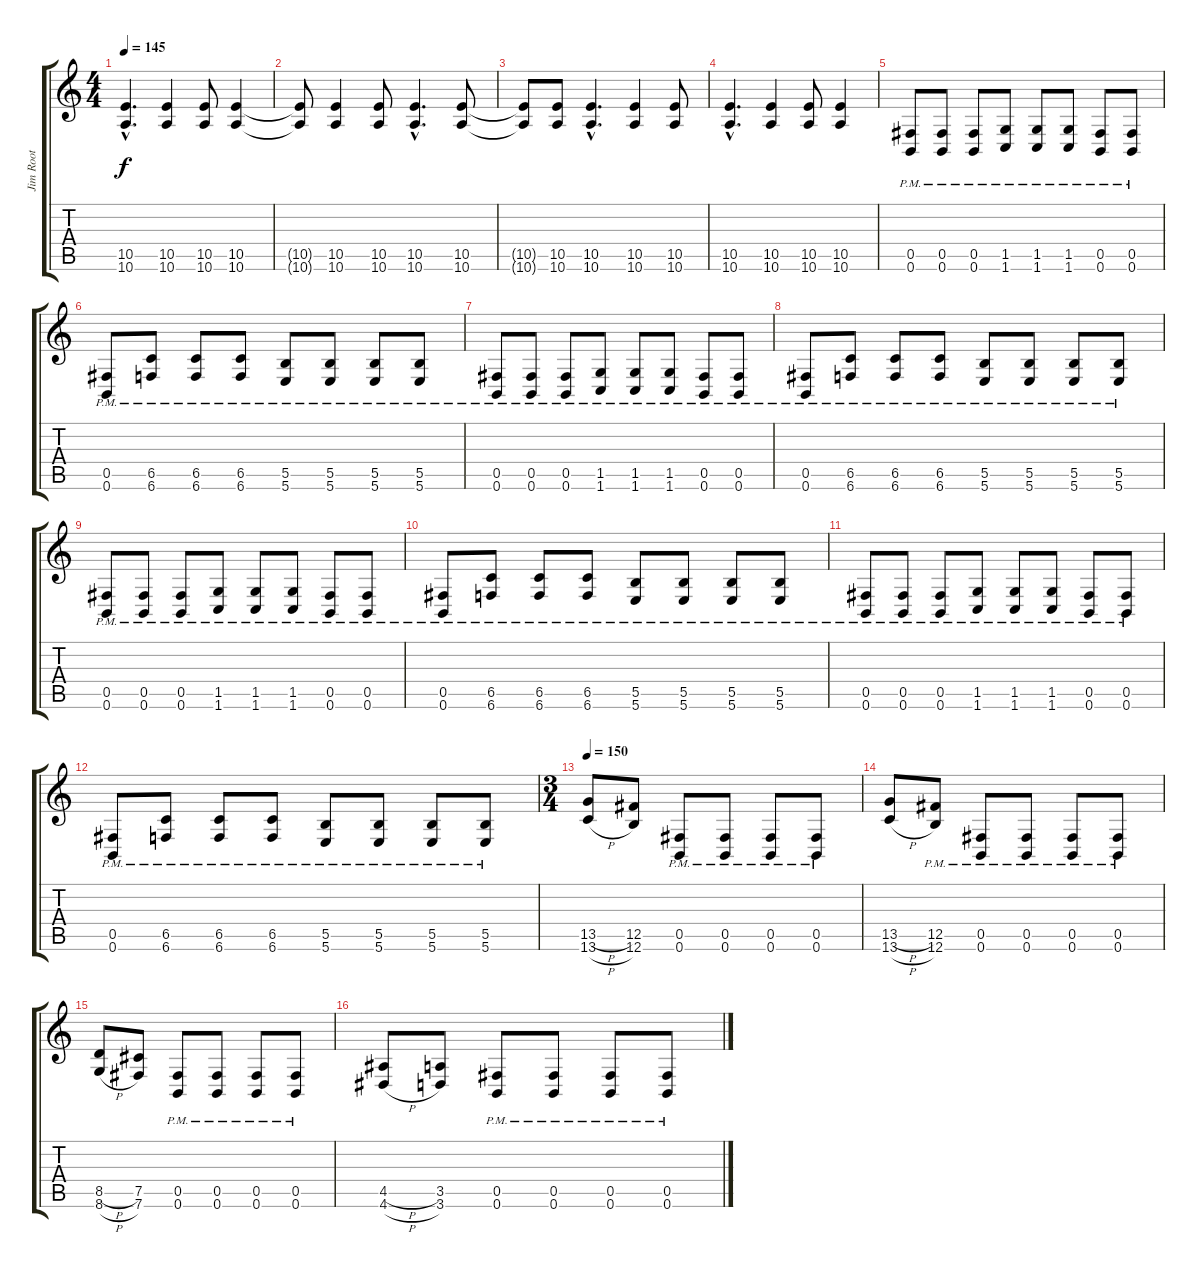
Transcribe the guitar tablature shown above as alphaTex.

\track ("Jim Root" "Jim Root") {instrument distortionguitar}
\staff {score tabs}
\tuning (Db4 Ab3 E3 B2 Gb2 B1) {hide}
\ts (4 4)
\tempo 145
\clef g2
\ks c
(10.5{hac} 10.6{hac}).4{d dy f} (10.5 10.6).4 (10.5 10.6).8 (10.5 10.6).4 |
(10.5{t} 10.6{t}).8 (10.5 10.6).4 (10.5 10.6).8 (10.5{hac} 10.6{hac}).4{d} (10.5 10.6).8 |
(10.5{t} 10.6{t}).8 (10.5 10.6).8 (10.5{hac} 10.6{hac}).4{d} (10.5 10.6).4 (10.5 10.6).8 |
(10.5{hac} 10.6{hac}).4{d} (10.5 10.6).4 (10.5 10.6).8 (10.5 10.6).4 |
(0.5{pm} 0.6{pm}).8 (0.5{pm} 0.6{pm}).8 (0.5{pm} 0.6{pm}).8 (1.5{pm} 1.6{pm}).8 (1.5{pm} 1.6{pm}).8 (1.5{pm} 1.6{pm}).8 (0.5{pm} 0.6{pm}).8 (0.5{pm} 0.6{pm}).8 |
(0.5{pm} 0.6{pm}).8 (6.5{pm} 6.6{pm}).8 (6.5{pm} 6.6{pm}).8 (6.5{pm} 6.6{pm}).8 (5.5{pm} 5.6{pm}).8 (5.5{pm} 5.6{pm}).8 (5.5{pm} 5.6{pm}).8 (5.5{pm} 5.6{pm}).8 |
(0.5{pm} 0.6{pm}).8 (0.5{pm} 0.6{pm}).8 (0.5{pm} 0.6{pm}).8 (1.5{pm} 1.6{pm}).8 (1.5{pm} 1.6{pm}).8 (1.5{pm} 1.6{pm}).8 (0.5{pm} 0.6{pm}).8 (0.5{pm} 0.6{pm}).8 |
(0.5{pm} 0.6{pm}).8 (6.5{pm} 6.6{pm}).8 (6.5{pm} 6.6{pm}).8 (6.5{pm} 6.6{pm}).8 (5.5{pm} 5.6{pm}).8 (5.5{pm} 5.6{pm}).8 (5.5{pm} 5.6{pm}).8 (5.5{pm} 5.6{pm}).8 |
(0.5{pm} 0.6{pm}).8 (0.5{pm} 0.6{pm}).8 (0.5{pm} 0.6{pm}).8 (1.5{pm} 1.6{pm}).8 (1.5{pm} 1.6{pm}).8 (1.5{pm} 1.6{pm}).8 (0.5{pm} 0.6{pm}).8 (0.5{pm} 0.6{pm}).8 |
(0.5{pm} 0.6{pm}).8 (6.5{pm} 6.6{pm}).8 (6.5{pm} 6.6{pm}).8 (6.5{pm} 6.6{pm}).8 (5.5{pm} 5.6{pm}).8 (5.5{pm} 5.6{pm}).8 (5.5{pm} 5.6{pm}).8 (5.5{pm} 5.6{pm}).8 |
(0.5{pm} 0.6{pm}).8 (0.5{pm} 0.6{pm}).8 (0.5{pm} 0.6{pm}).8 (1.5{pm} 1.6{pm}).8 (1.5{pm} 1.6{pm}).8 (1.5{pm} 1.6{pm}).8 (0.5{pm} 0.6{pm}).8 (0.5{pm} 0.6{pm}).8 |
(0.5{pm} 0.6{pm}).8 (6.5{pm} 6.6{pm}).8 (6.5{pm} 6.6{pm}).8 (6.5{pm} 6.6{pm}).8 (5.5{pm} 5.6{pm}).8 (5.5{pm} 5.6{pm}).8 (5.5{pm} 5.6{pm}).8 (5.5{pm} 5.6{pm}).8 |
\ts (3 4)
\tempo 150
(13.5{h} 13.6{h}).8 (12.5 12.6).8 (0.5{pm} 0.6).8 (0.5{pm} 0.6).8 (0.5{pm} 0.6).8 (0.5{pm} 0.6).8 |
(13.5{h} 13.6{h}).8 (12.5{pm} 12.6).8 (0.5{pm} 0.6).8 (0.5{pm} 0.6).8 (0.5{pm} 0.6).8 (0.5{pm} 0.6).8 |
(8.5{h} 8.6{h}).8 (7.5 7.6).8 (0.5{pm} 0.6).8 (0.5{pm} 0.6).8 (0.5{pm} 0.6).8 (0.5{pm} 0.6).8 |
(4.5{h} 4.6{h}).8 (3.5 3.6).8 (0.5{pm} 0.6).8 (0.5{pm} 0.6).8 (0.5{pm} 0.6).8 (0.5{pm} 0.6).8
